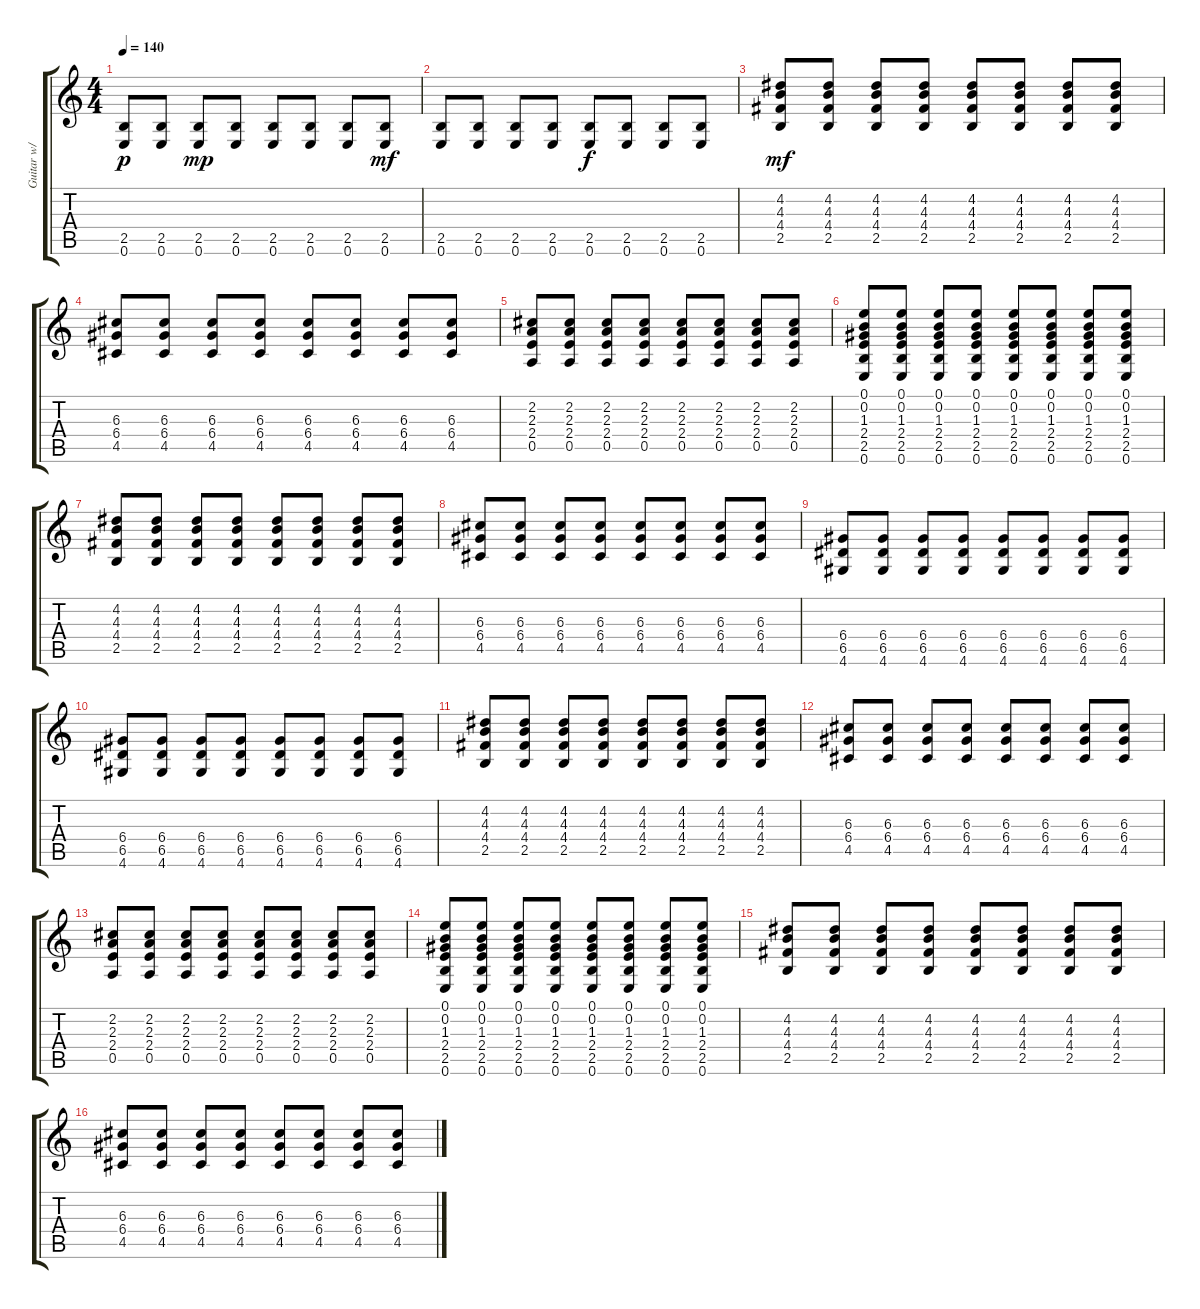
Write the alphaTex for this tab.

\track ("Guitar w/ Flange" "Guitar w/ ") {instrument overdrivenguitar}
\staff {score tabs}
\tuning (E4 B3 G3 D3 A2 E2) {hide}
\ts (4 4)
\tempo 140
\clef g2
\ks c
(2.5 0.6).8{dy p} (2.5 0.6).8 (2.5 0.6).8{dy mp} (2.5 0.6).8 (2.5 0.6).8 (2.5 0.6).8 (2.5 0.6).8 (2.5 0.6).8{dy mf} |
(2.5 0.6).8 (2.5 0.6).8 (2.5 0.6).8 (2.5 0.6).8 (2.5 0.6).8{dy f} (2.5 0.6).8 (2.5 0.6).8 (2.5 0.6).8 |
(4.2 4.3 4.4 2.5).8{dy mf} (4.2 4.3 4.4 2.5).8 (4.2 4.3 4.4 2.5).8 (4.2 4.3 4.4 2.5).8 (4.2 4.3 4.4 2.5).8 (4.2 4.3 4.4 2.5).8 (4.2 4.3 4.4 2.5).8 (4.2 4.3 4.4 2.5).8 |
(6.3 6.4 4.5).8 (6.3 6.4 4.5).8 (6.3 6.4 4.5).8 (6.3 6.4 4.5).8 (6.3 6.4 4.5).8 (6.3 6.4 4.5).8 (6.3 6.4 4.5).8 (6.3 6.4 4.5).8 |
(2.2 2.3 2.4 0.5).8 (2.2 2.3 2.4 0.5).8 (2.2 2.3 2.4 0.5).8 (2.2 2.3 2.4 0.5).8 (2.2 2.3 2.4 0.5).8 (2.2 2.3 2.4 0.5).8 (2.2 2.3 2.4 0.5).8 (2.2 2.3 2.4 0.5).8 |
(0.1 0.2 1.3 2.4 2.5 0.6).8 (0.1 0.2 1.3 2.4 2.5 0.6).8 (0.1 0.2 1.3 2.4 2.5 0.6).8 (0.1 0.2 1.3 2.4 2.5 0.6).8 (0.1 0.2 1.3 2.4 2.5 0.6).8 (0.1 0.2 1.3 2.4 2.5 0.6).8 (0.1 0.2 1.3 2.4 2.5 0.6).8 (0.1 0.2 1.3 2.4 2.5 0.6).8 |
(4.2 4.3 4.4 2.5).8 (4.2 4.3 4.4 2.5).8 (4.2 4.3 4.4 2.5).8 (4.2 4.3 4.4 2.5).8 (4.2 4.3 4.4 2.5).8 (4.2 4.3 4.4 2.5).8 (4.2 4.3 4.4 2.5).8 (4.2 4.3 4.4 2.5).8 |
(6.3 6.4 4.5).8 (6.3 6.4 4.5).8 (6.3 6.4 4.5).8 (6.3 6.4 4.5).8 (6.3 6.4 4.5).8 (6.3 6.4 4.5).8 (6.3 6.4 4.5).8 (6.3 6.4 4.5).8 |
(6.4 6.5 4.6).8 (6.4 6.5 4.6).8 (6.4 6.5 4.6).8 (6.4 6.5 4.6).8 (6.4 6.5 4.6).8 (6.4 6.5 4.6).8 (6.4 6.5 4.6).8 (6.4 6.5 4.6).8 |
(6.4 6.5 4.6).8 (6.4 6.5 4.6).8 (6.4 6.5 4.6).8 (6.4 6.5 4.6).8 (6.4 6.5 4.6).8 (6.4 6.5 4.6).8 (6.4 6.5 4.6).8 (6.4 6.5 4.6).8 |
(4.2 4.3 4.4 2.5).8 (4.2 4.3 4.4 2.5).8 (4.2 4.3 4.4 2.5).8 (4.2 4.3 4.4 2.5).8 (4.2 4.3 4.4 2.5).8 (4.2 4.3 4.4 2.5).8 (4.2 4.3 4.4 2.5).8 (4.2 4.3 4.4 2.5).8 |
(6.3 6.4 4.5).8 (6.3 6.4 4.5).8 (6.3 6.4 4.5).8 (6.3 6.4 4.5).8 (6.3 6.4 4.5).8 (6.3 6.4 4.5).8 (6.3 6.4 4.5).8 (6.3 6.4 4.5).8 |
(2.2 2.3 2.4 0.5).8 (2.2 2.3 2.4 0.5).8 (2.2 2.3 2.4 0.5).8 (2.2 2.3 2.4 0.5).8 (2.2 2.3 2.4 0.5).8 (2.2 2.3 2.4 0.5).8 (2.2 2.3 2.4 0.5).8 (2.2 2.3 2.4 0.5).8 |
(0.1 0.2 1.3 2.4 2.5 0.6).8 (0.1 0.2 1.3 2.4 2.5 0.6).8 (0.1 0.2 1.3 2.4 2.5 0.6).8 (0.1 0.2 1.3 2.4 2.5 0.6).8 (0.1 0.2 1.3 2.4 2.5 0.6).8 (0.1 0.2 1.3 2.4 2.5 0.6).8 (0.1 0.2 1.3 2.4 2.5 0.6).8 (0.1 0.2 1.3 2.4 2.5 0.6).8 |
(4.2 4.3 4.4 2.5).8 (4.2 4.3 4.4 2.5).8 (4.2 4.3 4.4 2.5).8 (4.2 4.3 4.4 2.5).8 (4.2 4.3 4.4 2.5).8 (4.2 4.3 4.4 2.5).8 (4.2 4.3 4.4 2.5).8 (4.2 4.3 4.4 2.5).8 |
(6.3 6.4 4.5).8 (6.3 6.4 4.5).8 (6.3 6.4 4.5).8 (6.3 6.4 4.5).8 (6.3 6.4 4.5).8 (6.3 6.4 4.5).8 (6.3 6.4 4.5).8 (6.3 6.4 4.5).8
